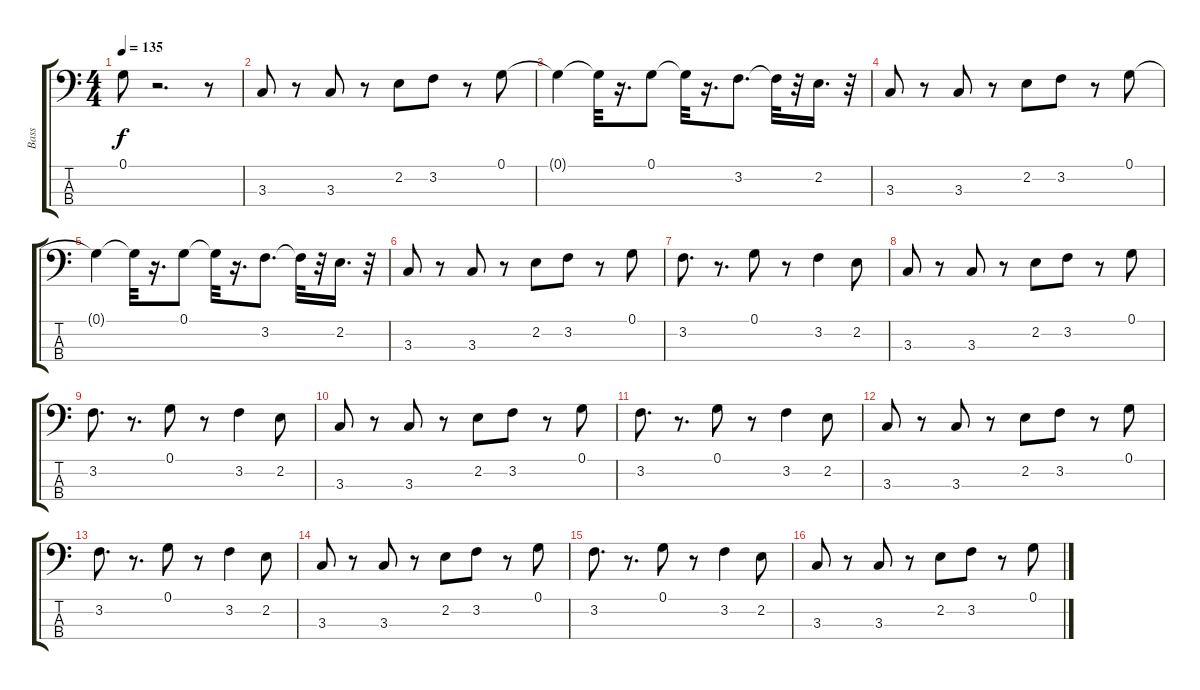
\track ("Bass" "Bass") {instrument electricbassfinger}
\staff {score tabs}
\tuning (G2 D2 A1 E1) {hide}
\ts (4 4)
\tempo 135
\clef f4
\ks c
0.1.8{dy f} r.2{d} r.8 |
3.3.8 r.8 3.3.8 r.8 2.2.8 3.2.8 r.8 0.1.8 |
0.1{t}.4 0.1{t}.32 r.16{d} 0.1.8 0.1{t}.32 r.16{d} 3.2.8{d} 3.2{t}.32 r.32 2.2.16{d} r.32 |
3.3.8 r.8 3.3.8 r.8 2.2.8 3.2.8 r.8 0.1.8 |
0.1{t}.4 0.1{t}.32 r.16{d} 0.1.8 0.1{t}.32 r.16{d} 3.2.8{d} 3.2{t}.32 r.32 2.2.16{d} r.32 |
3.3.8 r.8 3.3.8 r.8 2.2.8 3.2.8 r.8 0.1.8 |
3.2.8{d} r.8{d} 0.1.8 r.8 3.2.4 2.2.8 |
3.3.8 r.8 3.3.8 r.8 2.2.8 3.2.8 r.8 0.1.8 |
3.2.8{d} r.8{d} 0.1.8 r.8 3.2.4 2.2.8 |
3.3.8 r.8 3.3.8 r.8 2.2.8 3.2.8 r.8 0.1.8 |
3.2.8{d} r.8{d} 0.1.8 r.8 3.2.4 2.2.8 |
3.3.8 r.8 3.3.8 r.8 2.2.8 3.2.8 r.8 0.1.8 |
3.2.8{d} r.8{d} 0.1.8 r.8 3.2.4 2.2.8 |
3.3.8 r.8 3.3.8 r.8 2.2.8 3.2.8 r.8 0.1.8 |
3.2.8{d} r.8{d} 0.1.8 r.8 3.2.4 2.2.8 |
3.3.8 r.8 3.3.8 r.8 2.2.8 3.2.8 r.8 0.1.8
